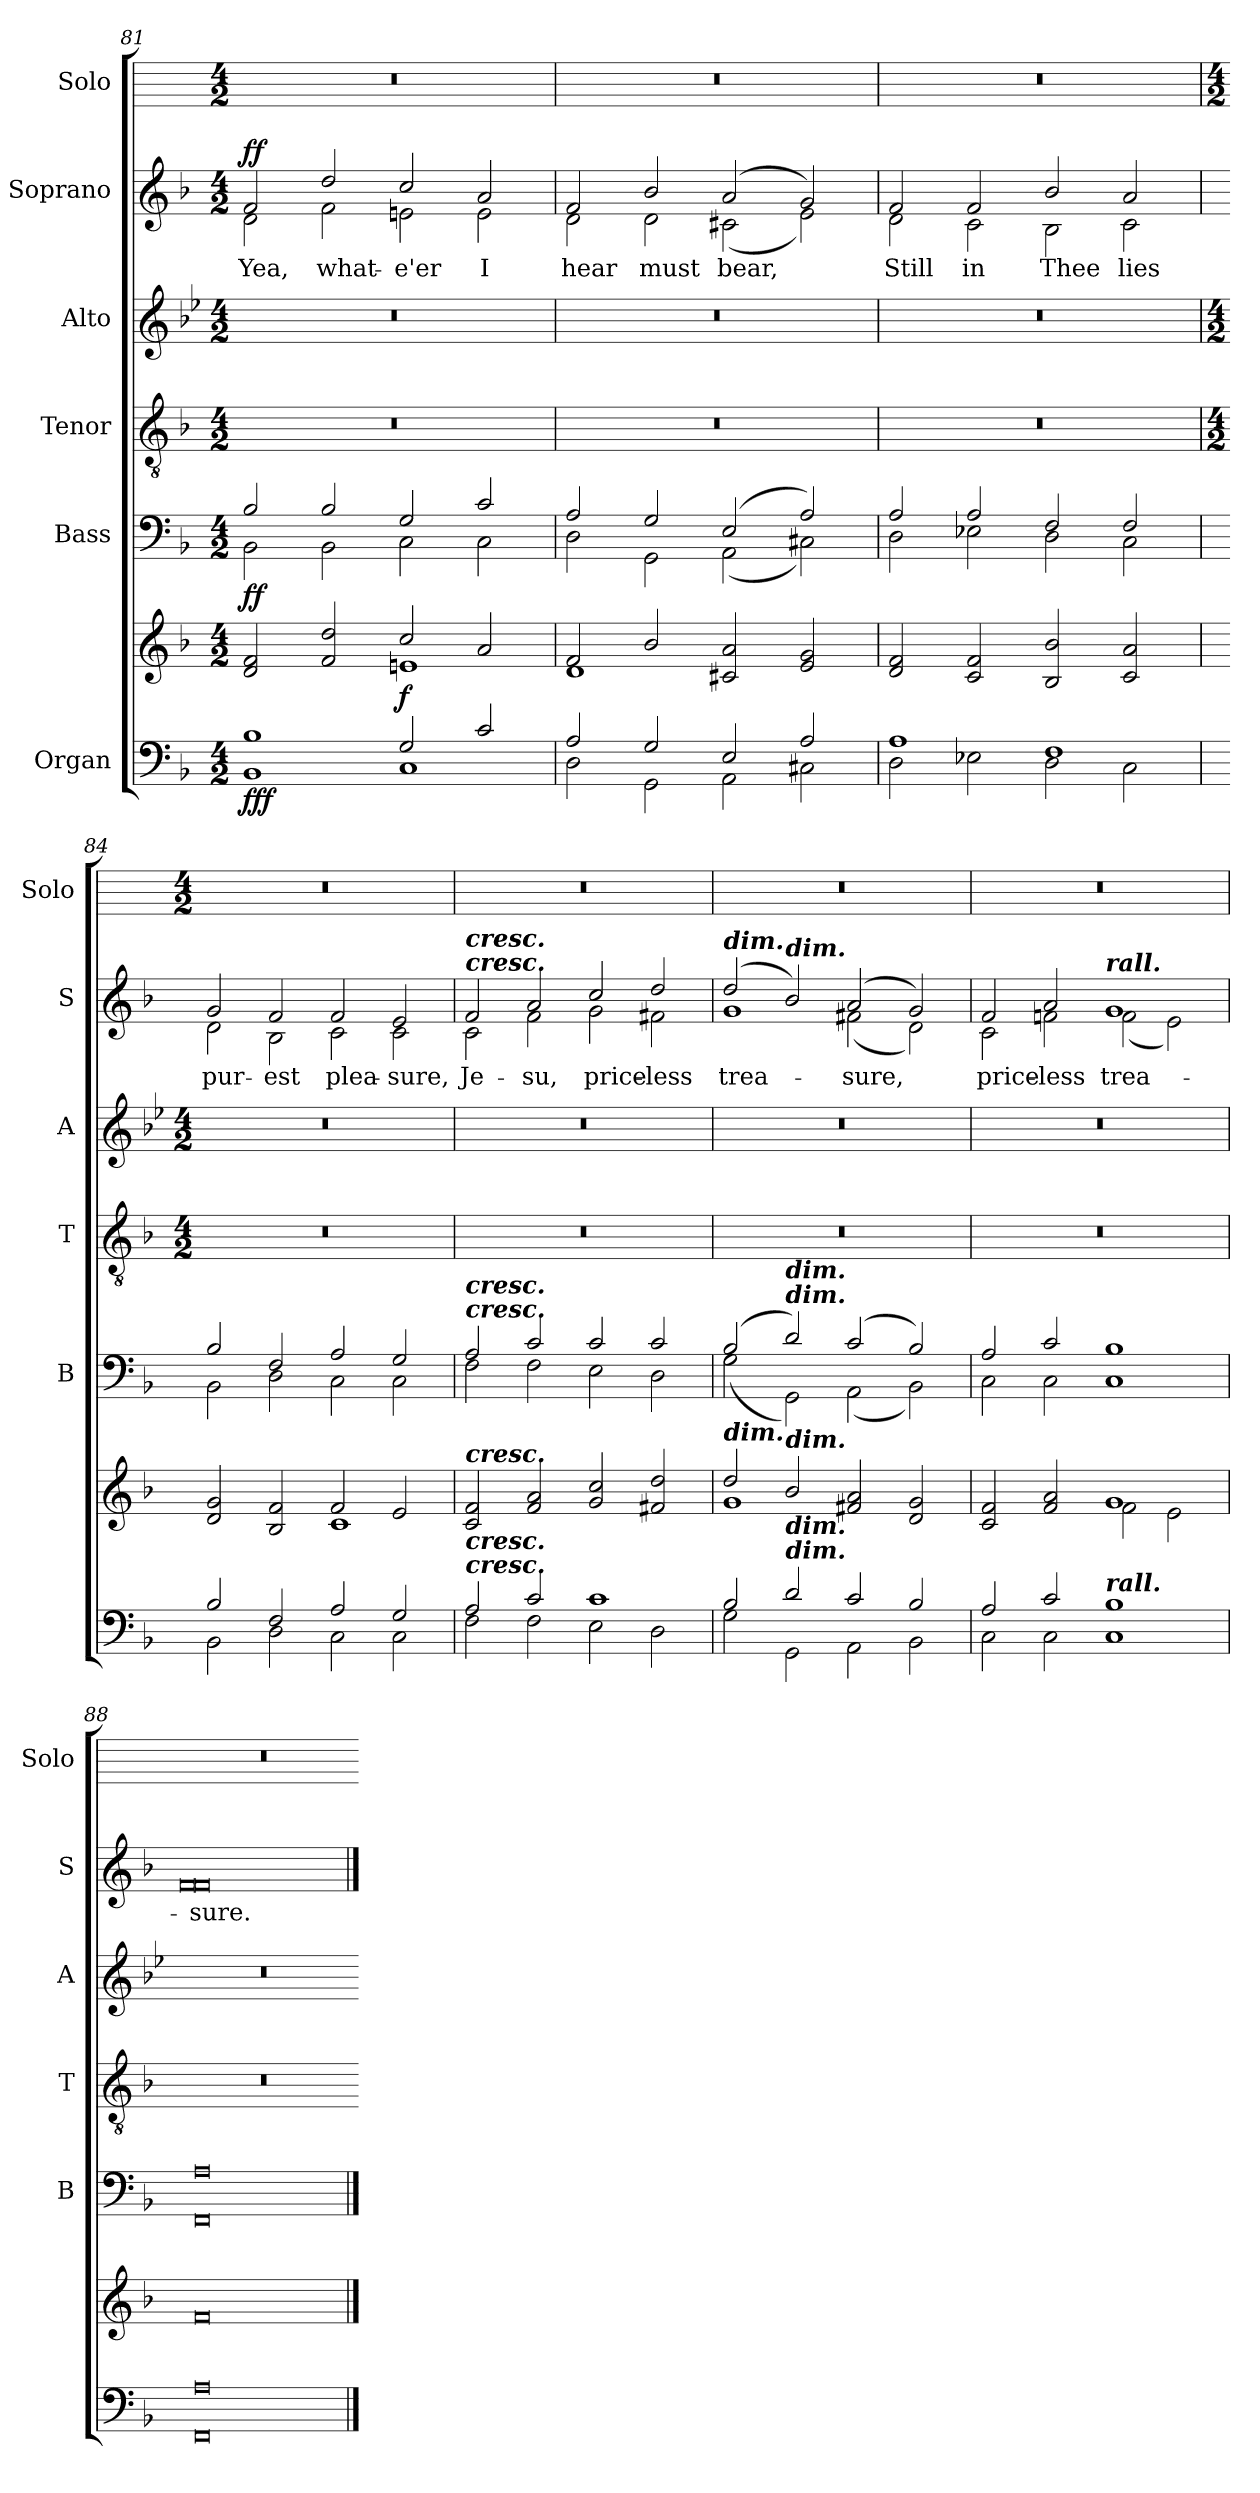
**kern	**kern	**dynam	**kern	**dynam	**kern	**kern	**kern	**text	**dynam	**kern
*part6	*part6	*part6	*part5	*part5	*part4	*part3	*part2	*part2	*part2	*part1
*staff7	*staff6	*staff6/7	*staff5	*staff5	*staff4	*staff3	*staff2	*staff2	*staff2	*staff1
*I"Organ	*	*	*I"Bass	*	*I"Tenor	*I"Alto	*I"Soprano	*	*	*I"Solo
*	*	*	*I'B	*	*I'T	*I'A	*I'S	*	*	*I'Solo
*clefF4	*clefG2	*	*clefF4	*	*clefGv2	*clefG2	*clefG2	*	*	*
*k[b-]	*k[b-]	*	*k[b-]	*	*k[b-]	*k[b-e-]	*k[b-]	*	*	*
*F:	*F:	*	*F:	*	*F:	*B-:	*F:	*	*	*
*M4/2	*M4/2	*	*M4/2	*	*M4/2	*M4/2	*M4/2	*	*	*M4/2
=81	=81	=81	=81	=81	=81	=81	=81	=81	=81	=81
*^	*^	*	*^	*	*	*	*	*	*	*
!	!	!	!	!LO:DY:b=2	!	!	!	!	!	!	!LO:LY:b	!	!
*	*	*	*	*	*	*	*	*	*	*^	*	*	*
!	!	!	!	!LO:DY:n=1:b=2	!	!	!	!	!	!	!	!	!	!
!	!	!	!	!LO:DY:n=2:b	!	!	!LO:DY:b	!	!	!	!	!	!	!
!	!	!	!	!	!	!	!LO:DY:n=1:b	!	!	!	!	!	!LO:DY:b	!
!	!	!	!	!	!	!	!	!	!	!	!	!	!LO:DY:n=1:b	!
1B-/	1BB-\	2d/ 2f/	1ryy	f f f	2B-/	2BB-\	f f	0r	0r	2f/	2d\	Yea,	f f	0r
!	!	!	!	!	!	!	!	!	!	!	!	!LO:LY:b	!	!
.	.	2f/ 2dd/	.	.	2B-/	2BB-\	.	.	.	2dd/	2f\	what-	.	.
!	!	!	!	!LO:DY:n=3:b	!	!	!	!	!	!	!	!LO:LY:b	!	!
2G/	1C\	2cc/	1en\	f	2G/	2C\	.	.	.	2cc/	2en\	-e'er	.	.
!	!	!	!	!	!	!	!	!	!	!	!	!LO:LY:b	!	!
2c/	.	2a/	.	.	2c/	2C\	.	.	.	2a/	2e\	I	.	.
=82	=82	=82	=82	=82	=82	=82	=82	=82	=82	=82	=82	=82	=82	=82
!	!	!	!	!	!	!	!	!	!	!	!	!LO:LY:b	!	!
2A/	2D\	2f/	1d\	.	2A/	2D\	.	0r	0r	2f/	2d\	hear	.	0r
!	!	!	!	!	!	!	!	!	!	!	!	!LO:LY:b	!	!
2G/	2GG\	2b-/	.	.	2G/	2GG\	.	.	.	2b-/	2d\	must	.	.
!	!	!	!	!	!	!	!	!	!	!	!	!LO:LY:b	!	!
2E/	2AA\	2c#X/ 2a/	1ryy	.	(>2E/	(<2AA\	.	.	.	(>2a/	(<2c#X\	bear,	.	.
2A/	2C#X\	2e/ 2g/	.	.	2A/)	2C#X\)	.	.	.	2g/)	2e\)	.	.	.
=83	=83	=83	=83	=83	=83	=83	=83	=83	=83	=83	=83	=83	=83	=83
!	!	!	!	!	!	!	!	!	!	!	!	!LO:LY:b	!	!
1A/	2D\	2d/ 2f/	0ryy	.	2A/	2D\	.	0r	0r	2f/	2d\	Still	.	0r
!	!	!	!	!	!	!	!	!	!	!	!	!LO:LY:b	!	!
.	2E-X\	2c/ 2f/	.	.	2A/	2E-X\	.	.	.	2f/	2c\	in	.	.
!	!	!	!	!	!	!	!	!	!	!	!	!LO:LY:b	!	!
1F/	2D\	2B-/ 2b-/	.	.	2F/	2D\	.	.	.	2b-/	2B-\	Thee	.	.
!	!	!	!	!	!	!	!	!	!	!	!	!LO:LY:b	!	!
.	2C\	2c/ 2a/	.	.	2F/	2C\	.	.	.	2a/	2c\	lies	.	.
!!LO:LB:g=z
=84	=84	=84	=84	=84	=84	=84	=84	=84	=84	=84	=84	=84	=84	=84
*	*	*	*	*	*	*	*	*M4/2	*M4/2	*	*	*	*	*M4/2
!	!	!	!	!	!	!	!	!	!	!	!	!LO:LY:b	!	!
2B-/	2BB-\	2d/ 2g/	1ryy	.	2B-/	2BB-\	.	0r	0r	2g/	2d\	pur-	.	0r
!	!	!	!	!	!	!	!	!	!	!	!	!LO:LY:b	!	!
2F/	2D\	2B-/ 2f/	.	.	2F/	2D\	.	.	.	2f/	2B-\	-est	.	.
!	!	!	!	!	!	!	!	!	!	!	!	!LO:LY:b	!	!
2A/	2C\	2f/	1c\	.	2A/	2C\	.	.	.	2f/	2c\	plea-	.	.
!	!	!	!	!	!	!	!	!	!	!	!	!LO:LY:b	!	!
2G/	2C\	2e/	.	.	2G/	2C\	.	.	.	2e/	2c\	-sure,	.	.
=85	=85	=85	=85	=85	=85	=85	=85	=85	=85	=85	=85	=85	=85	=85
!	!	!	!	!	!	!	!	!	!	!LO:TX:a:Bi:t=cresc.	!	!	!	!
!	!	!	!	!	!	!	!	!	!	!LO:TX:a:Bi:t=cresc.	!	!	!	!
!	!	!	!	!	!LO:TX:a:Bi:t=cresc.	!	!	!	!	!	!	!	!	!
!	!	!	!	!	!LO:TX:a:Bi:t=cresc.	!	!	!	!	!	!	!	!	!
!	!	!LO:TX:a:Bi:t=cresc.	!	!	!	!	!	!	!	!	!	!	!	!
!LO:TX:a:Bi:t=cresc.	!	!	!	!	!	!	!	!	!	!	!	!	!	!
!LO:TX:a:Bi:t=cresc.	!	!	!	!	!	!	!	!	!	!	!	!	!	!
!	!	!	!	!	!	!	!	!	!	!	!	!LO:LY:b	!	!
2A/	2F\	2c/ 2f/	0ryy	.	2A/	2F\	.	0r	0r	2f/	2c\	Je-	.	0r
!	!	!	!	!	!	!	!	!	!	!	!	!LO:LY:b	!	!
2c/	2F\	2f/ 2a/	.	.	2c/	2F\	.	.	.	2a/	2f\	-su,	.	.
!	!	!	!	!	!	!	!	!	!	!	!	!LO:LY:b	!	!
1c/	2E\	2g/ 2cc/	.	.	2c/	2E\	.	.	.	2cc/	2g\	price-	.	.
!	!	!	!	!	!	!	!	!	!	!	!	!LO:LY:b	!	!
.	2D\	2f#X/ 2dd/	.	.	2c/	2D\	.	.	.	2dd/	2f#X\	-less	.	.
=86	=86	=86	=86	=86	=86	=86	=86	=86	=86	=86	=86	=86	=86	=86
!	!	!	!	!	!	!	!	!	!	!LO:TX:a:Bi:t=dim.	!	!	!	!
!	!	!LO:TX:a:Bi:t=dim.	!	!	!	!	!	!	!	!	!	!	!	!
!	!	!	!	!	!	!	!	!	!	!	!	!LO:LY:b	!	!
2B-/	2G\	2dd/	1g\	.	(>2B-/	(2G\	.	0r	0r	(>2dd/	1g\	trea-	.	0r
!	!	!	!	!	!	!	!	!	!	!LO:TX:a:Bi:t=dim.	!	!	!	!
!	!	!	!	!	!LO:TX:a:Bi:t=dim.	!	!	!	!	!	!	!	!	!
!	!	!	!	!	!LO:TX:a:Bi:t=dim.	!	!	!	!	!	!	!	!	!
!	!	!LO:TX:a:Bi:t=dim.	!	!	!	!	!	!	!	!	!	!	!	!
!LO:TX:a:Bi:t=dim.	!	!	!	!	!	!	!	!	!	!	!	!	!	!
!LO:TX:a:Bi:t=dim.	!	!	!	!	!	!	!	!	!	!	!	!	!	!
2d/	2GG\	2b-/	.	.	2d/)	2GG\)	.	.	.	2b-/)	.	.	.	.
!	!	!	!	!	!	!	!	!	!	!	!	!LO:LY:b	!	!
2c/	2AA\	2f#X/ 2a/	1ryy	.	(>2c/	(<2AA\	.	.	.	(>2a/	(<2f#X\	sure,	.	.
2B-/	2BB-\	2d/ 2g/	.	.	2B-/)	2BB-\)	.	.	.	2g/)	2d\)	.	.	.
=87	=87	=87	=87	=87	=87	=87	=87	=87	=87	=87	=87	=87	=87	=87
!	!	!	!	!	!	!	!	!	!	!	!	!LO:LY:b	!	!
2A/	2C\	2c/ 2f/	1ryy	.	2A/	2C\	.	0r	0r	2f/	2c\	price-	.	0r
!	!	!	!	!	!	!	!	!	!	!	!	!LO:LY:b	!	!
2c/	2C\	2f/ 2a/	.	.	2c/	2C\	.	.	.	2a/	2fn\	-less	.	.
!	!	!	!	!	!	!	!	!	!	!LO:TX:a:Bi:t=rall.	!	!	!	!
!LO:TX:a:Bi:t=rall.	!	!	!	!	!	!	!	!	!	!	!	!	!	!
!	!	!	!	!	!	!	!	!	!	!	!	!LO:LY:b	!	!
1B-/	1C\	1g/	2f\	.	1B-/	1C\	.	.	.	1g/	(<2f\	trea-	.	.
.	.	.	2e\	.	.	.	.	.	.	.	2e\)	.	.	.
=88	=88	=88	=88	=88	=88	=88	=88	=88	=88	=88	=88	=88	=88	=88
!	!	!	!	!	!	!	!	!	!	!	!	!LO:LY:b	!	!
0A/	0FF\	0f/	0ryy	.	0A/	0FF\	.	0r	0r	0f/	0f\	sure.	.	0r
*v	*v	*	*	*	*v	*v	*	*	*	*v	*v	*	*	*
*	*v	*v	*	*	*	*	*	*	*	*	*
==	==	=	==	=	=	=	==	=	=	=
*-	*-	*-	*-	*-	*-	*-	*-	*-	*-	*-
